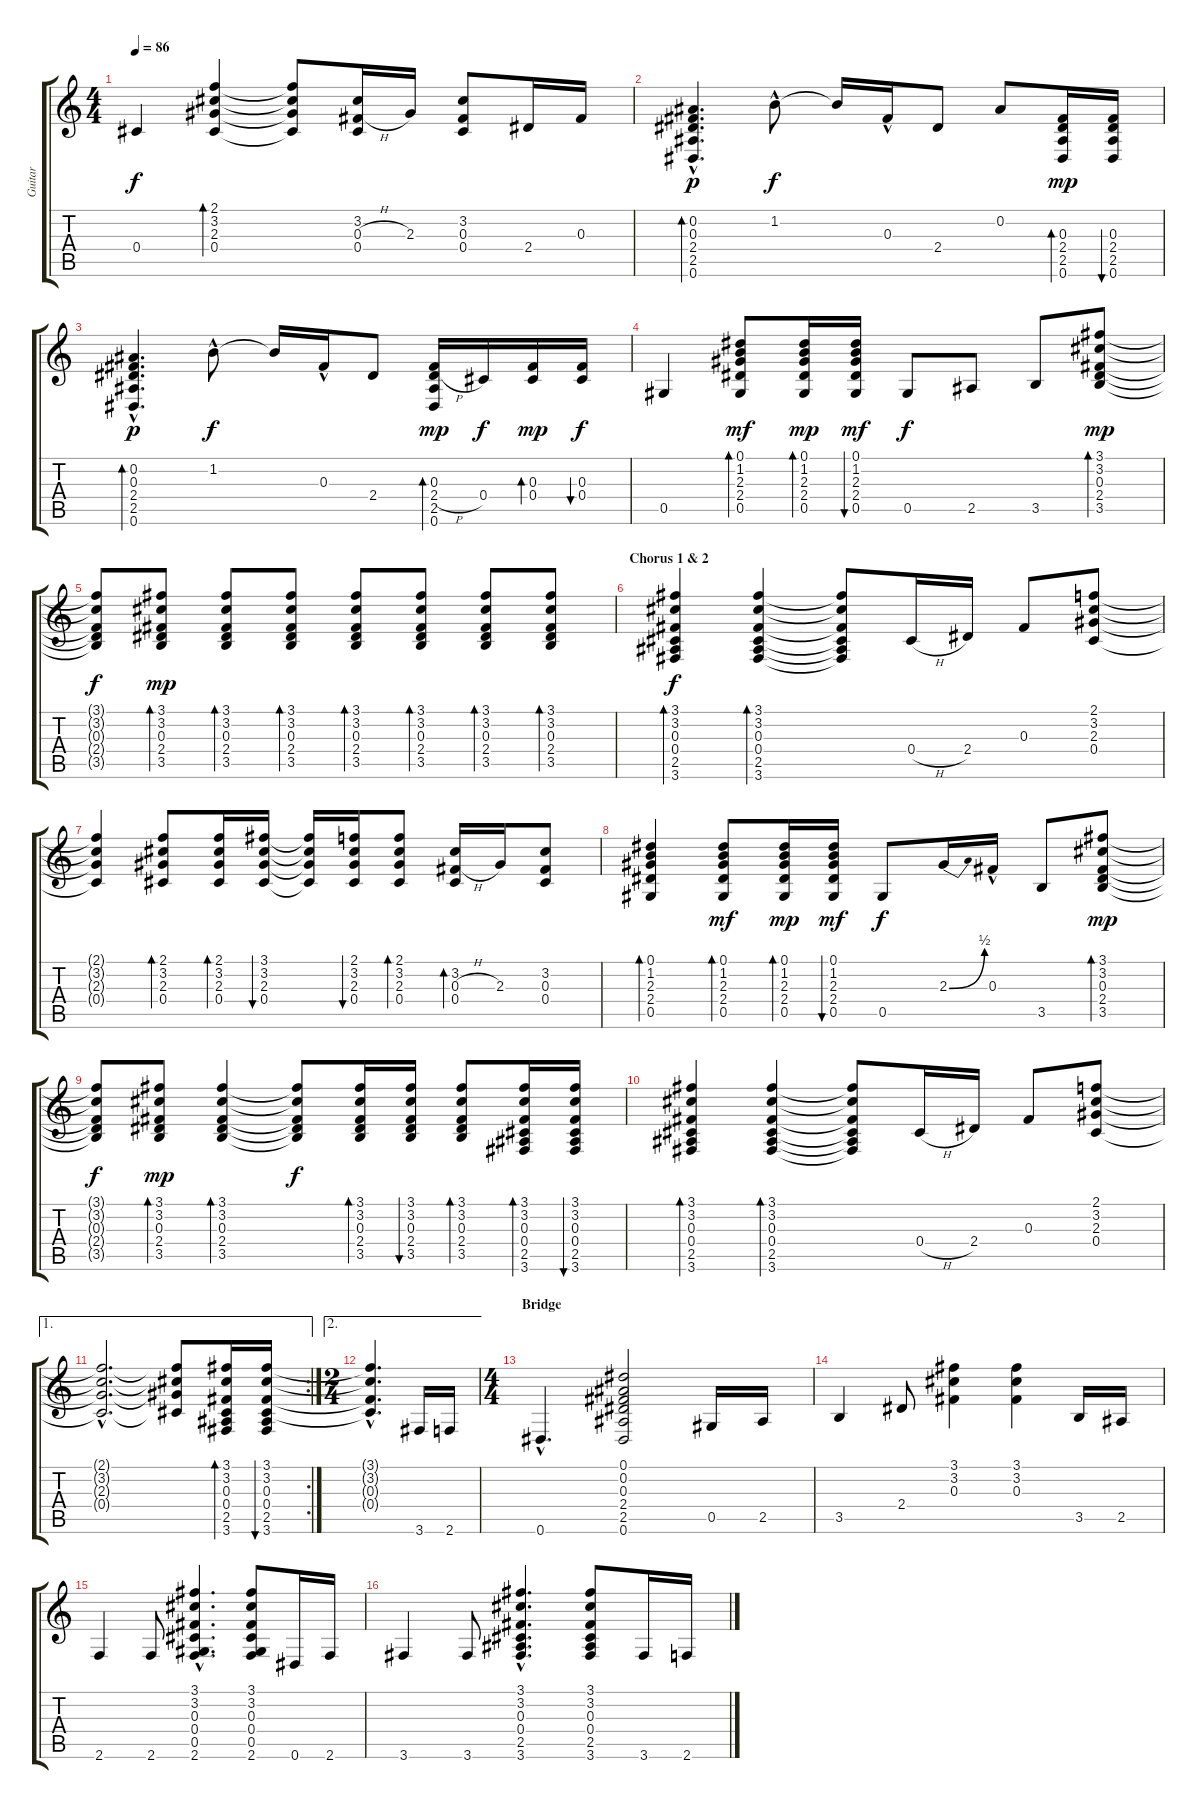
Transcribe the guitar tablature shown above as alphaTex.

\track ("Guitar" "Guitar") {instrument electricguitarclean}
\staff {score tabs}
\tuning (Eb4 Bb3 Gb3 Db3 Ab2 Eb2) {hide}
\ts (4 4)
\tempo 86
\clef g2
\ks c
0.4.4{dy f} (2.1 3.2 2.3 0.4).4{bd 60} (2.1{t} 3.2{t} 2.3{t} 0.4{t}).8 (3.2 0.3{h} 0.4).16 2.3.16 (3.2 0.3 0.4).8 2.4.16 0.3.16 |
(0.2{hac} 0.3{hac} 2.4{hac} 2.5{hac} 0.6{hac}).4{d bd 60 dy p} 1.2{hac}.8{dy f} 1.2{t}.16 0.3{hac}.16 2.4.8 0.2.8 (0.3 2.4 2.5 0.6).16{bd 60 dy mp} (0.3 2.4 2.5 0.6).16{bu 60} |
(0.2{hac} 0.3{hac} 2.4{hac} 2.5{hac} 0.6{hac}).4{d bd 60 dy p} 1.2{hac}.8{dy f} 1.2{t}.16 0.3{hac}.16 2.4.8 (0.3 2.4{h} 2.5 0.6).16{bd 60 dy mp} 0.4.16{dy f} (0.3 0.4).16{bd 60 dy mp} (0.3 0.4).16{bu 60 dy f} |
0.5.4 (0.1 1.2 2.3 2.4 0.5).8{bd 60 dy mf} (0.1 1.2 2.3 2.4 0.5).16{bd 60 dy mp} (0.1 1.2 2.3 2.4 0.5).16{bu 60 dy mf} 0.5.8{dy f} 2.5.8 3.5.8 (3.1 3.2 0.3 2.4 3.5).8{bd 60 dy mp} |
(3.1{t} 3.2{t} 0.3{t} 2.4{t} 3.5{t}).8{dy f} (3.1 3.2 0.3 2.4 3.5).8{bd 60 dy mp} (3.1 3.2 0.3 2.4 3.5).8{bd 60} (3.1 3.2 0.3 2.4 3.5).8{bd 60} (3.1 3.2 0.3 2.4 3.5).8{bd 60} (3.1 3.2 0.3 2.4 3.5).8{bd 60} (3.1 3.2 0.3 2.4 3.5).8{bd 60} (3.1 3.2 0.3 2.4 3.5).8{bd 60 instrument overdrivenguitar} |
\section ("" "Chorus 1 & 2")
(3.1 3.2 0.3 0.4 2.5 3.6).4{bd 60 dy f} (3.1 3.2 0.3 0.4 2.5 3.6).4{bd 60} (3.1{t} 3.2{t} 0.3{t} 0.4{t} 2.5{t} 3.6{t}).8 0.4{h}.16 2.4.16 0.3.8 (2.1 3.2 2.3 0.4).8 |
(2.1{t} 3.2{t} 2.3{t} 0.4{t}).4 (2.1 3.2 2.3 0.4).8{bd 60} (2.1 3.2 2.3 0.4).16{bd 60} (3.1 3.2 2.3 0.4).16{bu 60} (3.1{t} 3.2{t} 2.3{t} 0.4{t}).16 (2.1 3.2 2.3 0.4).16{bu 60} (2.1 3.2 2.3 0.4).8{bd 60} (3.2 0.3{h} 0.4).16{bd 60} 2.3.16 (3.2 0.3 0.4).8 |
(0.1 1.2 2.3 2.4 0.5).4{bd 60} (0.1 1.2 2.3 2.4 0.5).8{bd 60 dy mf} (0.1 1.2 2.3 2.4 0.5).16{bd 60 dy mp} (0.1 1.2 2.3 2.4 0.5).16{bu 60 dy mf} 0.5.8{dy f} 2.3{be (bend 0 0 60 2)}.16 0.3{hac}.16 3.5.8 (3.1 3.2 0.3 2.4 3.5).8{bd 60 dy mp} |
(3.1{t} 3.2{t} 0.3{t} 2.4{t} 3.5{t}).8{dy f} (3.1 3.2 0.3 2.4 3.5).8{bd 60 dy mp} (3.1 3.2 0.3 2.4 3.5).4{bd 60} (3.1{t} 3.2{t} 0.3{t} 2.4{t} 3.5{t}).8{dy f} (3.1 3.2 0.3 2.4 3.5).16{bd 60} (3.1 3.2 0.3 2.4 3.5).16{bu 60} (3.1 3.2 0.3 2.4 3.5).8{bd 60} (3.1 3.2 0.3 0.4 2.5 3.6).16{bd 60} (3.1 3.2 0.3 0.4 2.5 3.6).16{bu 60} |
(3.1 3.2 0.3 0.4 2.5 3.6).4{bd 60} (3.1 3.2 0.3 0.4 2.5 3.6).4{bd 60} (3.1{t} 3.2{t} 0.3{t} 0.4{t} 2.5{t} 3.6{t}).8 0.4{h}.16 2.4.16 0.3.8 (2.1 3.2 2.3 0.4).8 |
\ae 1
\rc 2
(2.1{hac t} 3.2{hac t} 2.3{hac t} 0.4{hac t}).2{d} (2.1{t} 3.2{t} 2.3{t} 0.4{t}).8 (3.1 3.2 0.3 0.4 2.5 3.6).16{bd 60 instrument electricguitarclean} (3.1 3.2 0.3 0.4 2.5 3.6).16{bu 60} |
\ae 2
\ts (2 4)
(3.1{hac t} 3.2{hac t} 0.3{hac t} 0.4{hac t}).4{d} 3.6.16 2.6.16 |
\ts (4 4)
\section ("" "Bridge")
0.6{hac}.4{d} (0.1 0.2 0.3 2.4 2.5 0.6).2 0.5.16 2.5.16 |
3.5.4 2.4.8 (3.1 3.2 0.3).4 (3.1 3.2 0.3).4 3.5.16 2.5.16 |
2.6.4 2.6.8 (3.1{hac} 3.2{hac} 0.3{hac} 0.4{hac} 0.5{hac} 2.6{hac}).4{d} (3.1 3.2 0.3 0.4 0.5 2.6).8 0.6.16 2.6.16 |
3.6.4 3.6.8 (3.1{hac} 3.2{hac} 0.3{hac} 0.4{hac} 2.5{hac} 3.6{hac}).4{d} (3.1 3.2 0.3 0.4 2.5 3.6).8 3.6.16 2.6.16
